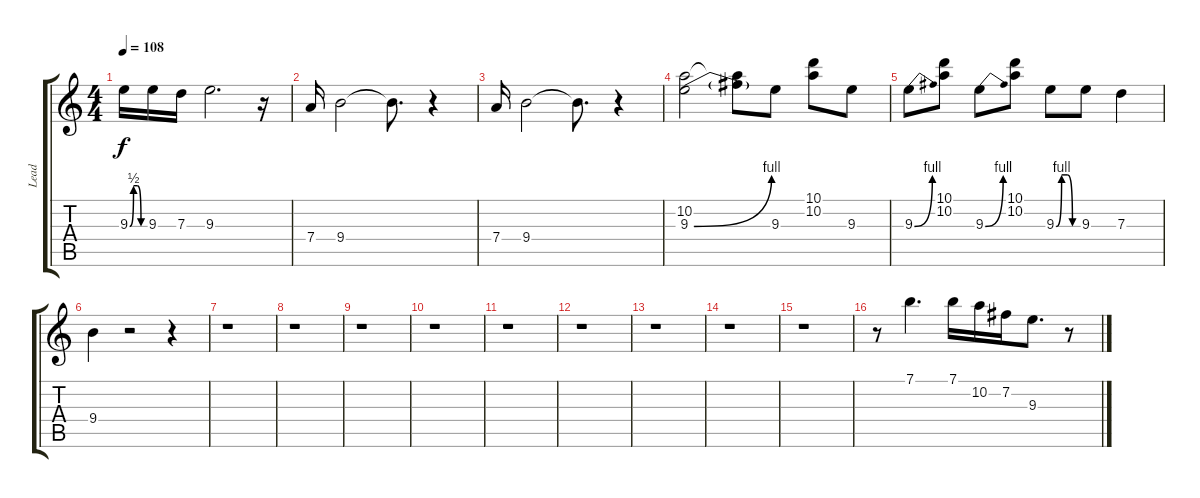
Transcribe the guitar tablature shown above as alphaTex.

\track ("Lead" "Lead") {instrument distortionguitar}
\staff {score tabs}
\tuning (E4 B3 G3 D3 A2 E2) {hide}
\ts (4 4)
\tempo 108
\clef g2
\ks c
9.3{be (custom 0 0 15 2 30 2 45 0 60 0)}.16{dy f} 9.3.16 7.3.16 9.3.2{d} r.16 |
7.4.16 9.4.2 9.4{t}.8{d} r.4 |
7.4.16 9.4.2 9.4{t}.8{d} r.4 |
(10.2 9.3{be (bend 0 0 60 4)}).2 (10.2{t} 9.3{t}).8 9.3.8 (10.1 10.2).8 9.3.8 |
9.3{be (bend 0 0 60 4)}.8 (10.1 10.2).8 9.3{be (bend 0 0 60 4)}.8 (10.1 10.2).8 9.3{be (custom 0 0 15 4 30 4 45 0 60 0)}.8 9.3.8 7.3.4 |
9.4.4 r.2 r.4 |
r.1 |
r.1 |
r.1 |
r.1 |
r.1 |
r.1 |
r.1 |
r.1 |
r.1 |
r.8 7.1.4{d} 7.1.16 10.2.16 7.2.16 9.3.8{d} r.8
